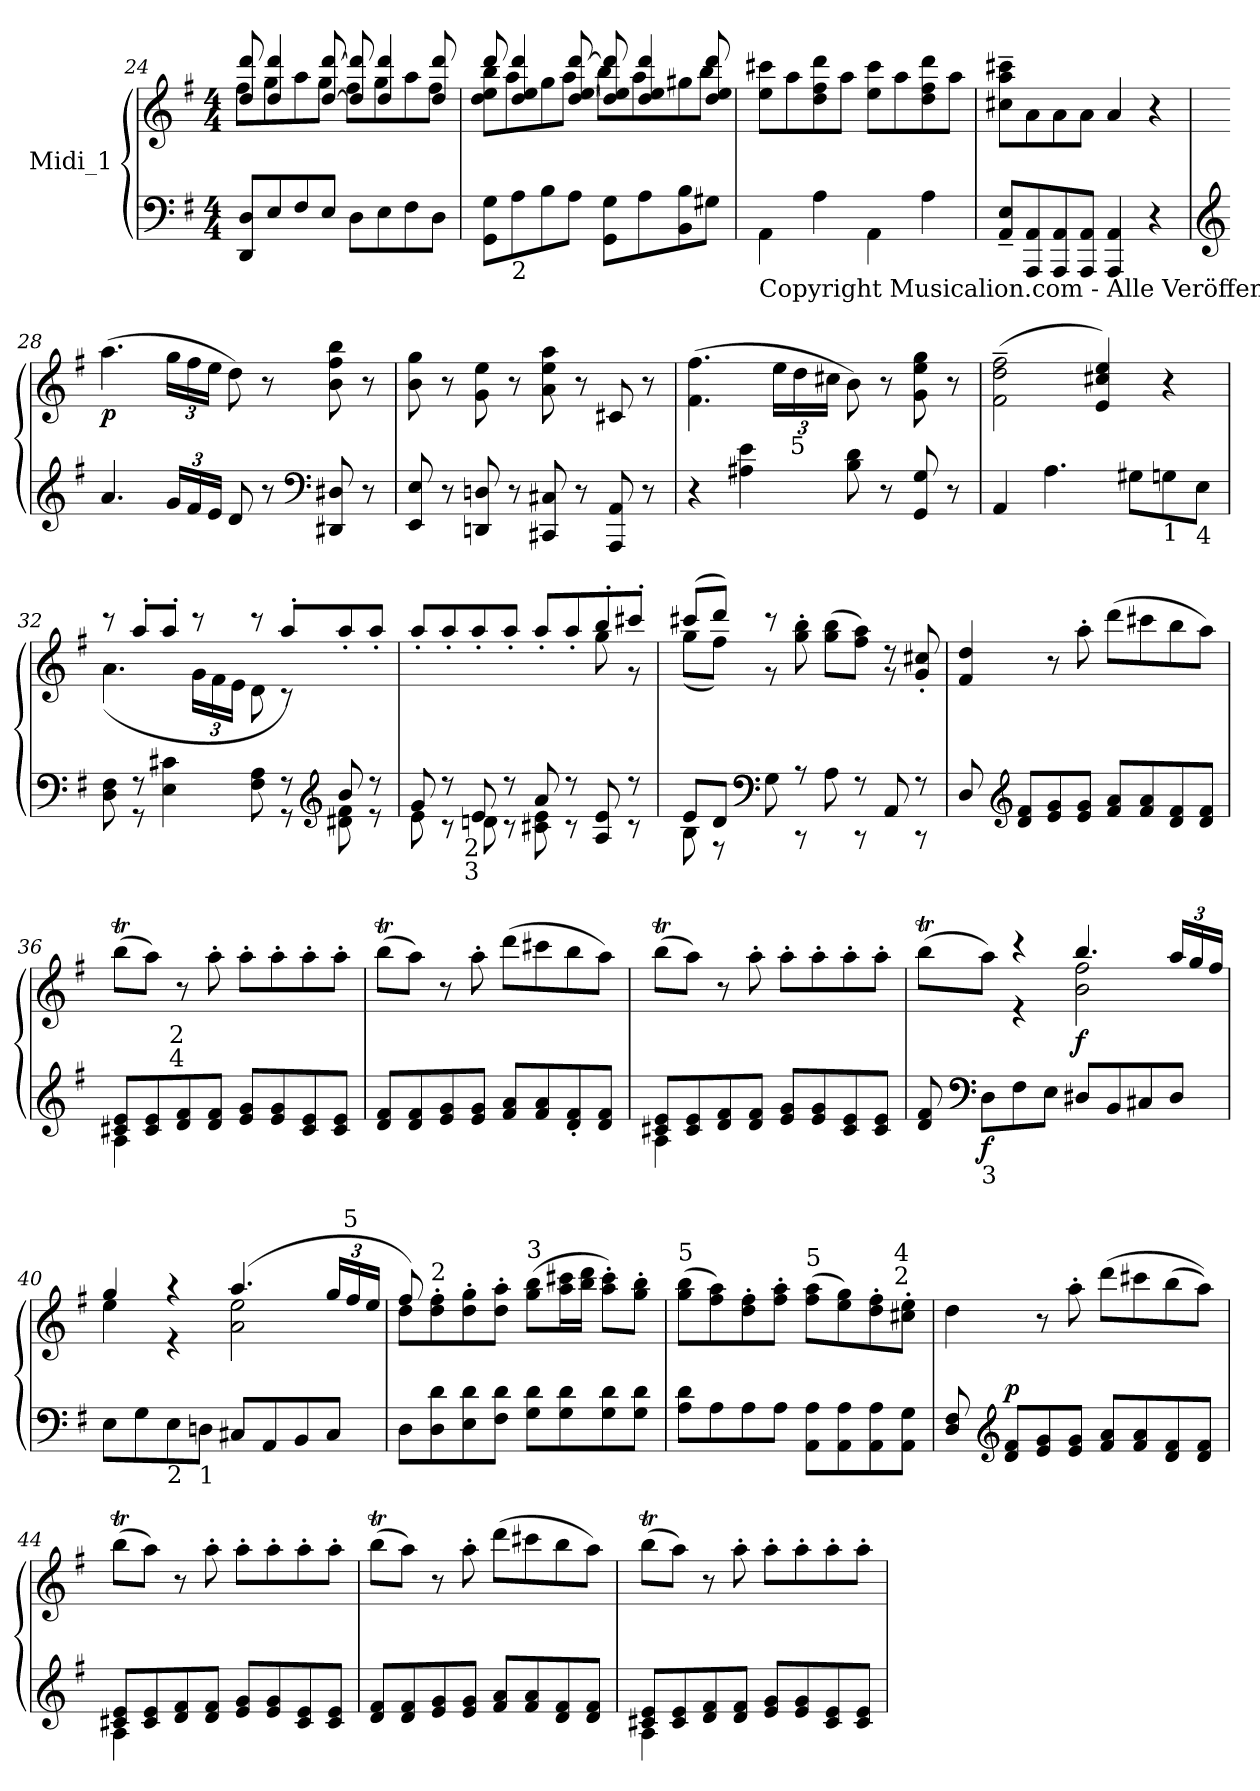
**kern	**kern	**dynam
*part1	*part1	*part1
*staff2	*staff1	*staff1/2
*I"Midi_1	*	*
*clefF4	*clefG2	*
*k[f#]	*k[f#]	*
*G:	*G:	*
*M4/4	*M4/4	*
=24	=24	=24
*	*^	*
8DD 8DL	8dd/ 8ddd/	8ff#\L	.
8E	4dd/ 4ddd/	8gg\	.
8F#	.	8aa\	.
8EJ	[8dd/ [8ddd/	8gg\J	.
8DL	8dd/] 8ddd/]	8ff#\L	.
8E	4dd/ 4ddd/	8gg\	.
8F#	.	8aa\	.
8DJ	8dd/ 8ddd/	8ff#\J	.
!!LO:LB:g=z	!!
=25	=25	=25	=25
8GG 8GL	8ddd/	8dd\ 8ee\ 8bb\L	.
!LO:TX:b:t=2	!	!	!
8A	4dd/ 4ee/ 4ddd/	8aa\	.
8B	.	8gg\	.
8AJ	[8dd/ [8ee/ [8ddd/	8aa\J	.
8GG 8GL	8dd/] 8ee/] 8ddd/]	8bb\L	.
8A	4dd/ 4ee/ 4ddd/	8aa\	.
8BB 8B	.	8gg#X\	.
8G#XJ	8dd/ 8ee/ 8ddd/	8bb\J	.
=26	=26	=26	=26
!LO:TX:b:t=Copyright Musicalion.com - Alle Veröffentlichung bedürfen der gesonderten Genehmigung	!	!	!
4AA\	8ee\ 8ccc#X\L	2ryy	.
.	8aa\	.	.
4A\	8dd\ 8ff#\ 8ddd\	.	.
.	8aa\J	.	.
4AA\	8ee\ 8ccc#\L	2ryy	.
.	8aa\	.	.
4A\	8dd\ 8ff#\ 8ddd\	.	.
.	8aa\J	.	.
=27	=27	=27	=27
8AA~ 8E~L	8cc#X\~ 8aa\~ 8ccc#X\~L	2ryy	.
8AAA 8AA	8a\	.	.
8AAA 8AA	8a\	.	.
8AAA 8AAJ	8a\J	.	.
4AAA 4AA	4a/	2ryy	.
4r	4r	.	.
=28	=28	=28	=28
*clefG2	*	*	*
!	!	!	!LO:DY:b
4.a	(>4.aa\	2ryy	p
24gLL	24gg\LL	.	.
24f#	24ff#\	.	.
24eJJ	24ee\JJ	.	.
8d	8dd\)	2ryy	.
8r	8r	.	.
*clefF4	*	*	*
8DD#X 8D#X	8b\ 8ff#\ 8bb\	.	.
8r	8r	.	.
!!LO:LB:g=z	!!
=29	=29	=29	=29
*^	*	*	*
8EE/ 8E/	2ryy	8b\ 8gg\	2ryy	.
8r	.	8r	.	.
8DDn/ 8Dn/	.	8g\ 8ee\	.	.
8r	.	8r	.	.
8CC#X/ 8C#X/	2ryy	8a\ 8ee\ 8aa\	2ryy	.
8r	.	8r	.	.
8AAA/ 8AA/	.	8c#X/	.	.
8r	.	8r	.	.
=30	=30	=30	=30	=30
4r	2ryy	(>4.f#\ 4.ff#\	2ryy	.
4A#X\ 4e\	.	.	.	.
.	.	24ee\LL	.	.
!	!	!LO:TX:b:t=5	!	!
.	.	24dd\	.	.
.	.	24cc#X\JJ	.	.
8B\ 8d\	2ryy	8b\)	2ryy	.
8r	.	8r	.	.
8GG/ 8G/	.	8g\ 8ee\ 8gg\	.	.
8r	.	8r	.	.
=31	=31	=31	=31	=31
4AA/	2ryy	(>2f#\~ 2dd\~ 2ff#\~	2ryy	.
4.A\	.	.	.	.
.	2ryy	4e/ 4cc#X/ 4ee/)	2ryy	.
8G#X\L	.	.	.	.
!LO:TX:b:t=1	!	!	!	!
8Gn\	.	4r	.	.
!LO:TX:b:t=4	!	!	!	!
8E\J	.	.	.	.
=32	=32	=32	=32	=32
8D\ 8F#\	8ryy	8r	(<4.a\	.
8r	8r	8aa'/L	.	.
4E\ 4c#X\	4ryy	8aa'/J	.	.
.	.	8r	24g\LL	.
.	.	.	24f#\	.
.	.	.	24e\JJ	.
8F#\ 8A\	8ryy	8r	8d\	.
8r	8r	8aa'/L	8r)	.
*clefG2	*	*	*	*
8b/	8d#X\ 8f#\	8aa'/	4ryy	.
8r	8r	8aa'/J	.	.
!!LO:LB:g=z	!!
=33	=33	=33	=33	=33
8g/	8e\	8aa'/L	2ryy	.
8r	8r	8aa'/	.	.
!LO:TX:b:cj:t=2\n3	!	!	!	!
8e/	8dn\	8aa'/	.	.
8r	8r	8aa'/J	.	.
8a/	8c#X\ 8e\	8aa'/L	4ryy	.
8r	8r	8aa'/	.	.
8A/ 8e/	8ryy	8bb'/	8gg\	.
8r	8r	8ccc#X'/J	8r	.
=34	=34	=34	=34	=34
8e/L	8B\	(8ccc#X/L	(<8gg\L	.
8d/J	8r	8ddd/J)	8ff#\J)	.
*clefF4	*	*	*	*
8G\	8ryy	8r	8r	.
8r	8r	8gg\' 8bb\'	8ryy	.
8A\	8ryy	(>8gg\ 8bb\L	4ryy	.
8r	8r	8ff#\ 8aa\J)	.	.
8AA/	8ryy	8r	8r	.
8r	8r	8g/' 8cc#X/'	8ryy	.
=35	=35	=35	=35	=35
8D/	8ryy	4f#/ 4dd/	2ryy	.
*clefG2	*	*	*	*
8d/ 8f#/L	8ryy	.	.	.
8e/ 8g/	4ryy	8r	.	.
8e/ 8g/J	.	8aa'\	.	.
8f#/ 8a/L	2ryy	(>8ddd\L	2ryy	.
8f#/ 8a/	.	8ccc#X\	.	.
8d/ 8f#/	.	8bb\	.	.
8d/ 8f#/J	.	8aa\J)	.	.
=36	=36	=36	=36	=36
8c#X/ 8e/L	4A\	(>8bbt\L	2ryy	.
8c#/ 8e/	.	8aa\J)	.	.
!LO:TX:a:cj:t=2\n4	!	!	!	!
8d/ 8f#/	4ryy	8r	.	.
8d/ 8f#/J	.	8aa'\	.	.
8e/ 8g/L	2ryy	8aa'\L	2ryy	.
8e/ 8g/	.	8aa'\	.	.
8c#/ 8e/	.	8aa'\	.	.
8c#/ 8e/J	.	8aa'\J	.	.
=37	=37	=37	=37	=37
8d/ 8f#/L	2ryy	(>8bbt\L	2ryy	.
8d/ 8f#/	.	8aa\J)	.	.
8e/ 8g/	.	8r	.	.
8e/ 8g/J	.	8aa'\	.	.
8f#/ 8a/L	2ryy	(>8ddd\L	2ryy	.
8f#/ 8a/	.	8ccc#X\	.	.
8d/' 8f#/'	.	8bb\	.	.
8d/ 8f#/J	.	8aa\J)	.	.
!!LO:LB:g=z	!!
=38	=38	=38	=38	=38
8c#X/ 8e/L	4A\	(>8bbt\L	2ryy	.
8c#/ 8e/	.	8aa\J)	.	.
8d/ 8f#/	4ryy	8r	.	.
8d/ 8f#/J	.	8aa'\	.	.
8e/ 8g/L	2ryy	8aa'\L	2ryy	.
8e/ 8g/	.	8aa'\	.	.
8c#/ 8e/	.	8aa'\	.	.
8c#/ 8e/J	.	8aa'\J	.	.
=39	=39	=39	=39	=39
8d/ 8f#/	8ryy	(>8bbt\L	4ryy	.
*clefF4	*	*	*	*
!LO:TX:b:t=3	!	!	!	!
!	!	!	!	!LO:DY:b=2
8D\L	8ryy	8aa\J)	.	f
8F#\	4ryy	4r	4r	.
8E\J	.	.	.	.
!	!	!	!	!LO:DY:b
8D#X/L	2ryy	4.bb/	2b\ 2ff#\	f
8BB/	.	.	.	.
8C#X/	.	.	.	.
8D#/J	.	24aa/LL	.	.
.	.	24gg/	.	.
.	.	24ff#/JJ	.	.
=40	=40	=40	=40	=40
8E\L	2ryy	4gg/	4ee\	.
8G\	.	.	.	.
!LO:TX:b:t=2	!	!	!	!
8E\	.	4r	4r	.
!LO:TX:b:t=1	!	!	!	!
8Dn\J	.	.	.	.
8C#X/L	2ryy	(>4.aa/	2a\ 2ee\	.
8AA/	.	.	.	.
8BB/	.	.	.	.
8C#/J	.	24gg/LL	.	.
!	!	!LO:TX:a:t=5	!	!
.	.	24ff#/	.	.
.	.	24ee/JJ	.	.
=41	=41	=41	=41	=41
8D\L	2ryy	8ff#/)	8dd\L	.
!	!	!LO:TX:a:t=2	!	!
8D\ 8d\	.	8ryy	8dd\' 8ff#\'	.
8E\ 8d\	.	4ryy	8dd\' 8gg\'	.
8F#\ 8d\J	.	.	8dd\' 8aa\'J	.
!	!	!LO:TX:a:t=3	!	!
8G\ 8d\L	2ryy	(>8gg\ 8bb\L	2ryy	.
8G\ 8d\	.	16aa\ 16ccc#X\L	.	.
.	.	16bb\ 16ddd\JJ	.	.
8G\ 8d\	.	8aa\' 8ccc#\'L)	.	.
8G\ 8d\J	.	8gg\' 8bb\'J	.	.
*	*	*v	*v	*
!!LO:LB:g=z
=42	=42	=42	=42
!	!	!LO:TX:a:t=5	!
8A\ 8d\L	2ryy	(>8gg 8bbL	.
8A\	.	8ff# 8aa)	.
8A\	.	8dd' 8ff#'	.
8A\J	.	8ff#' 8aa'J	.
!	!	!LO:TX:a:t=5	!
8AA\ 8A\L	2ryy	(>8ff# 8aaL	.
8AA\ 8A\	.	8ee 8gg)	.
8AA\ 8A\	.	8dd' 8ff#'	.
!	!	!LO:TX:a:cj:t=4\n2	!
8AA\ 8G\J	.	8cc#X' 8ee'J	.
=43	=43	=43	=43
8D/ 8F#/	8ryy	4dd	.
*clefG2	*	*	*
!	!	!	!LO:DY:a=2
8d/ 8f#/L	8ryy	.	p
8e/ 8g/	4ryy	8r	.
8e/ 8g/J	.	8aa'	.
8f#/ 8a/L	2ryy	(>8dddL	.
8f#/ 8a/	.	8ccc#X	.
8d/ 8f#/	.	(8bb	.
8d/ 8f#/J	.	8aaJ))	.
=44	=44	=44	=44
8c#X/ 8e/L	4A\	(>8bbtL	.
8c#/ 8e/	.	8aaJ)	.
8d/ 8f#/	4ryy	8r	.
8d/ 8f#/J	.	8aa'	.
8e/ 8g/L	2ryy	8aa'L	.
8e/ 8g/	.	8aa'	.
8c#/ 8e/	.	8aa'	.
8c#/ 8e/J	.	8aa'J	.
=45	=45	=45	=45
8d/ 8f#/L	2ryy	(>8bbtL	.
8d/ 8f#/	.	8aaJ)	.
8e/ 8g/	.	8r	.
8e/ 8g/J	.	8aa'	.
8f#/ 8a/L	2ryy	(>8dddL	.
8f#/ 8a/	.	8ccc#X	.
8d/ 8f#/	.	8bb	.
8d/ 8f#/J	.	8aaJ)	.
=46	=46	=46	=46
8c#X/ 8e/L	4A\	(>8bbtL	.
8c#/ 8e/	.	8aaJ)	.
8d/ 8f#/	4ryy	8r	.
8d/ 8f#/J	.	8aa'	.
8e/ 8g/L	2ryy	8aa'L	.
8e/ 8g/	.	8aa'	.
8c#/ 8e/	.	8aa'	.
8c#/ 8e/J	.	8aa'J	.
*v	*v	*	*
=	=	=
*-	*-	*-
